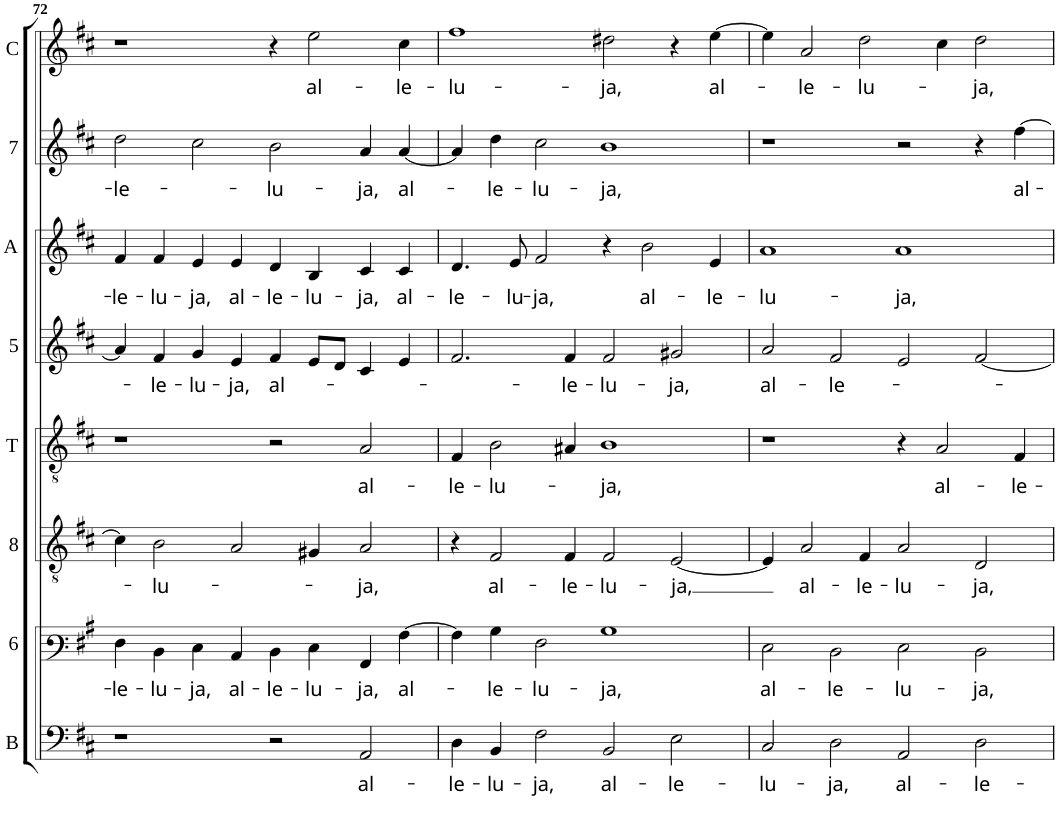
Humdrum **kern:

**kern	**text	**kern	**text	**kern	**text	**kern	**text	**kern	**text	**kern	**text	**kern	**text	**kern	**text
*part8	*part8	*part7	*part7	*part6	*part6	*part5	*part5	*part4	*part4	*part3	*part3	*part2	*part2	*part1	*part1
*staff8	*staff8	*staff7	*staff7	*staff6	*staff6	*staff5	*staff5	*staff4	*staff4	*staff3	*staff3	*staff2	*staff2	*staff1	*staff1
*I"Basis	*	*I"Sexta	*	*I"Octava	*	*I"Tenor	*	*I"Quinta	*	*I"Altus	*	*I"Septima	*	*I"Cantus	*
*I'B	*	*	*	*	*	*I'T	*	*	*	*I'A	*	*	*	*I'C	*
!!LO:PB:g=z
*clefF4	*	*clefF3	*	*clefGv2	*	*clefGv2	*	*clefG2	*	*clefG2	*	*clefG2	*	*clefG2	*
*k[f#c#]	*	*k[f#c#]	*	*k[f#c#]	*	*k[f#c#]	*	*k[f#c#]	*	*k[f#c#]	*	*k[f#c#]	*	*k[f#c#]	*
*D:	*	*D:	*	*D:	*	*D:	*	*D:	*	*D:	*	*D:	*	*D:	*
*M4/2	*	*M4/2	*	*M4/2	*	*M4/2	*	*M4/2	*	*M4/2	*	*M4/2	*	*M4/2	*
=72	=72	=72	=72	=72	=72	=72	=72	=72	=72	=72	=72	=72	=72	=72	=72
!	!	!	!LO:LY:b	!	!	!	!	!	!	!	!LO:LY:b	!	!LO:LY:b	!	!
1r	.	4F#\	-le-	4c#\]	.	1r	.	4a/]	.	4f#/	-le-	2dd\	-le-	1r	.
!	!	!	!LO:LY:b	!	!LO:LY:b	!	!	!	!LO:LY:b	!	!LO:LY:b	!	!	!	!
.	.	4D\	-lu-	2B\	-lu-	.	.	4f#/	-le-	4f#/	-lu-	.	.	.	.
!	!	!	!LO:LY:b	!	!	!	!	!	!LO:LY:b	!	!LO:LY:b	!	!	!	!
.	.	4E\	-ja,	.	.	.	.	4g/	-lu-	4e/	-ja,	2cc#\	.	.	.
!	!	!	!LO:LY:b	!	!	!	!	!	!LO:LY:b	!	!LO:LY:b	!	!	!	!
.	.	4C#/	al-	2A/	.	.	.	4e/	-ja,	4e/	al-	.	.	.	.
!	!	!	!LO:LY:b	!	!	!	!	!	!LO:LY:b	!	!LO:LY:b	!	!LO:LY:b	!	!
2r	.	4D\	-le-	.	.	2r	.	4f#/	al-	4d/	-le-	2b\	-lu-	4r	.
!	!	!	!LO:LY:b	!	!	!	!	!	!	!	!LO:LY:b	!	!	!	!LO:LY:b
.	.	4E\	-lu-	4G#X/	.	.	.	8e/L	.	4B/	-lu-	.	.	2ee\	al-
.	.	.	.	.	.	.	.	8d/J	.	.	.	.	.	.	.
!	!LO:LY:b	!	!LO:LY:b	!	!LO:LY:b	!	!LO:LY:b	!	!	!	!LO:LY:b	!	!LO:LY:b	!	!
2AA/	al-	4AA/	-ja,	2A/	-ja,	2A/	al-	4c#/	.	4c#/	-ja,	4a/	-ja,	.	.
!	!	!	!LO:LY:b	!	!	!	!	!	!	!	!LO:LY:b	!	!LO:LY:b	!	!LO:LY:b
.	.	[4A\	al-	.	.	.	.	4e/	.	4c#/	al-	[4a/	al-	4cc#\	-le-
=73	=73	=73	=73	=73	=73	=73	=73	=73	=73	=73	=73	=73	=73	=73	=73
!	!LO:LY:b	!	!	!	!	!	!LO:LY:b	!	!	!	!LO:LY:b	!	!	!	!LO:LY:b
4D\	-le-	4A\]	.	4r	.	4F#/	-le-	2.f#/	.	4.d/	-le-	4a/]	.	1ff#	-lu-
!	!LO:LY:b	!	!LO:LY:b	!	!LO:LY:b	!	!LO:LY:b	!	!	!	!	!	!LO:LY:b	!	!
4BB/	-lu-	4B\	-le-	2F#/	al-	2B\	-lu-	.	.	.	.	4dd\	-le-	.	.
!	!	!	!	!	!	!	!	!	!	!	!LO:LY:b	!	!	!	!
.	.	.	.	.	.	.	.	.	.	8e/	-lu-	.	.	.	.
!	!LO:LY:b	!	!LO:LY:b	!	!	!	!	!	!	!	!LO:LY:b	!	!LO:LY:b	!	!
2F#\	-ja,	2F#\	-lu-	.	.	.	.	.	.	2f#/	-ja,	2cc#\	-lu-	.	.
!	!	!	!	!	!LO:LY:b	!	!	!	!LO:LY:b	!	!	!	!	!	!
.	.	.	.	4F#/	-le-	4A#X/	.	4f#/	-le-	.	.	.	.	.	.
!	!LO:LY:b	!	!LO:LY:b	!	!LO:LY:b	!	!LO:LY:b	!	!LO:LY:b	!	!	!	!LO:LY:b	!	!LO:LY:b
2BB/	al-	1B	-ja,	2F#/	-lu-	1B	-ja,	2f#/	-lu-	4r	.	1b	-ja,	2dd#X\	-ja,
!	!	!	!	!	!	!	!	!	!	!	!LO:LY:b	!	!	!	!
.	.	.	.	.	.	.	.	.	.	2b\	al-	.	.	.	.
!	!LO:LY:b	!	!	!	!LO:LY:b	!	!	!	!LO:LY:b	!	!	!	!	!	!
2E\	-le-	.	.	[2E/	-ja,	.	.	2g#X/	-ja,	.	.	.	.	4r	.
!	!	!	!	!	!	!	!	!	!	!	!LO:LY:b	!	!	!	!LO:LY:b
.	.	.	.	.	.	.	.	.	.	4e/	-le-	.	.	[4ee\	al-
=74	=74	=74	=74	=74	=74	=74	=74	=74	=74	=74	=74	=74	=74	=74	=74
!	!LO:LY:b	!	!LO:LY:b	!	!	!	!	!	!LO:LY:b	!	!LO:LY:b	!	!	!	!
2C#/	-lu-	2E\	al-	4E/]	.	1r	.	2a/	al-	1a	-lu-	1r	.	4ee\]	.
!	!	!	!	!	!LO:LY:b	!	!	!	!	!	!	!	!	!	!LO:LY:b
.	.	.	.	2A/	al-	.	.	.	.	.	.	.	.	2a/	-le-
!	!LO:LY:b	!	!LO:LY:b	!	!	!	!	!	!LO:LY:b	!	!	!	!	!	!
2D\	-ja,	2D\	-le-	.	.	.	.	2f#/	-le-	.	.	.	.	.	.
!	!	!	!	!	!LO:LY:b	!	!	!	!	!	!	!	!	!	!LO:LY:b
.	.	.	.	4F#/	-le-	.	.	.	.	.	.	.	.	2dd\	-lu-
!	!LO:LY:b	!	!LO:LY:b	!	!LO:LY:b	!	!	!	!	!	!LO:LY:b	!	!	!	!
2AA/	al-	2E\	-lu-	2A/	-lu-	4r	.	2e/	.	1a	-ja,	2r	.	.	.
!	!	!	!	!	!	!	!LO:LY:b	!	!	!	!	!	!	!	!
.	.	.	.	.	.	2A/	al-	.	.	.	.	.	.	4cc#\	.
!	!LO:LY:b	!	!LO:LY:b	!	!LO:LY:b	!	!	!	!	!	!	!	!	!	!LO:LY:b
2D\	-le-	2D\	-ja,	2D/	-ja,	.	.	[2f#/	.	.	.	4r	.	2dd\	-ja,
!	!	!	!	!	!	!	!LO:LY:b	!	!	!	!	!	!LO:LY:b	!	!
.	.	.	.	.	.	4F#/	-le-	.	.	.	.	[4ff#\	al-	.	.
=	=	=	=	=	=	=	=	=	=	=	=	=	=	=	=
*-	*-	*-	*-	*-	*-	*-	*-	*-	*-	*-	*-	*-	*-	*-	*-
